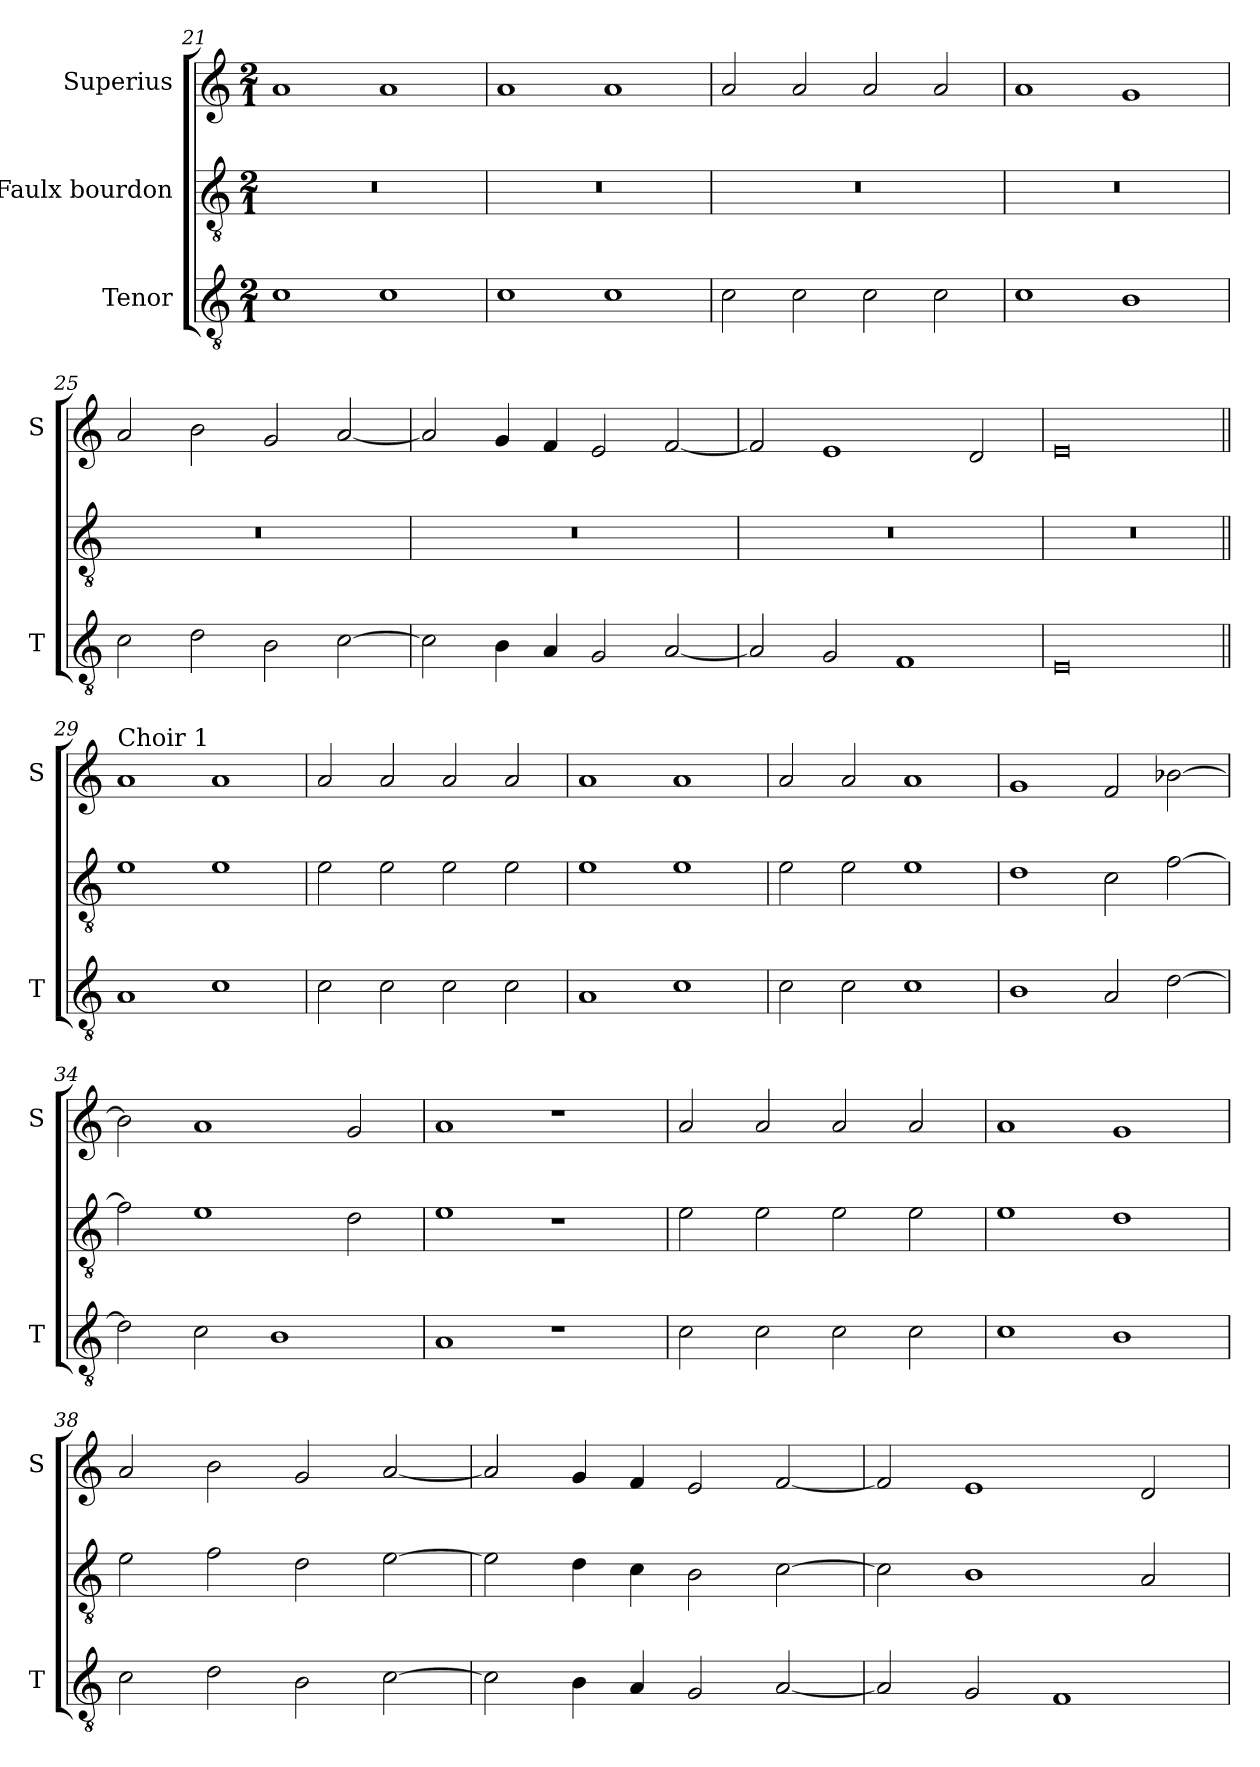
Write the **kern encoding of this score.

**kern	**kern	**kern
*part3	*part2	*part1
*staff3	*staff2	*staff1
*I"Tenor	*I"Faulx bourdon	*I"Superius
*I'T	*	*I'S
*clefGv2	*clefGv2	*clefG2
*k[]	*k[]	*k[]
*M2/1	*M2/1	*M2/1
=21	=21	=21
1c	0r	1a
1c	.	1a
=22	=22	=22
1c	0r	1a
1c	.	1a
=23	=23	=23
2c\	0r	2a/
2c\	.	2a/
2c\	.	2a/
2c\	.	2a/
=24	=24	=24
1c	0r	1a
1B	.	1g
=25	=25	=25
2c\	0r	2a/
2d\	.	2b\
2B\	.	2g/
[2c\	.	[2a/
=26	=26	=26
2c\]	0r	2a/]
4B\	.	4g/
4A/	.	4f/
2G/	.	2e/
[2A/	.	[2f/
=27	=27	=27
2A/]	0r	2f/]
2G/	.	1e
1F	.	.
.	.	2d/
=28	=28	=28
0E	0r	0e
=29||	=29||	=29||
!	!	!LO:TX:a:t=Choir 1
1A	1e	1a
1c	1e	1a
=30	=30	=30
2c\	2e\	2a/
2c\	2e\	2a/
2c\	2e\	2a/
2c\	2e\	2a/
=31	=31	=31
1A	1e	1a
1c	1e	1a
=32	=32	=32
2c\	2e\	2a/
2c\	2e\	2a/
1c	1e	1a
=33	=33	=33
1B	1d	1g
2A/	2c\	2f/
[2d\	[2f\	[2b-X\
=34	=34	=34
2d\]	2f\]	2b-\]
2c\	1e	1a
1B	.	.
.	2d\	2g/
=35	=35	=35
1A	1e	1a
1r	1r	1r
=36	=36	=36
2c\	2e\	2a/
2c\	2e\	2a/
2c\	2e\	2a/
2c\	2e\	2a/
=37	=37	=37
1c	1e	1a
1B	1d	1g
=38	=38	=38
2c\	2e\	2a/
2d\	2f\	2b\
2B\	2d\	2g/
[2c\	[2e\	[2a/
=39	=39	=39
2c\]	2e\]	2a/]
4B\	4d\	4g/
4A/	4c\	4f/
2G/	2B\	2e/
[2A/	[2c\	[2f/
=40	=40	=40
2A/]	2c\]	2f/]
2G/	1B	1e
1F	.	.
.	2A/	2d/
=	=	=
*-	*-	*-
